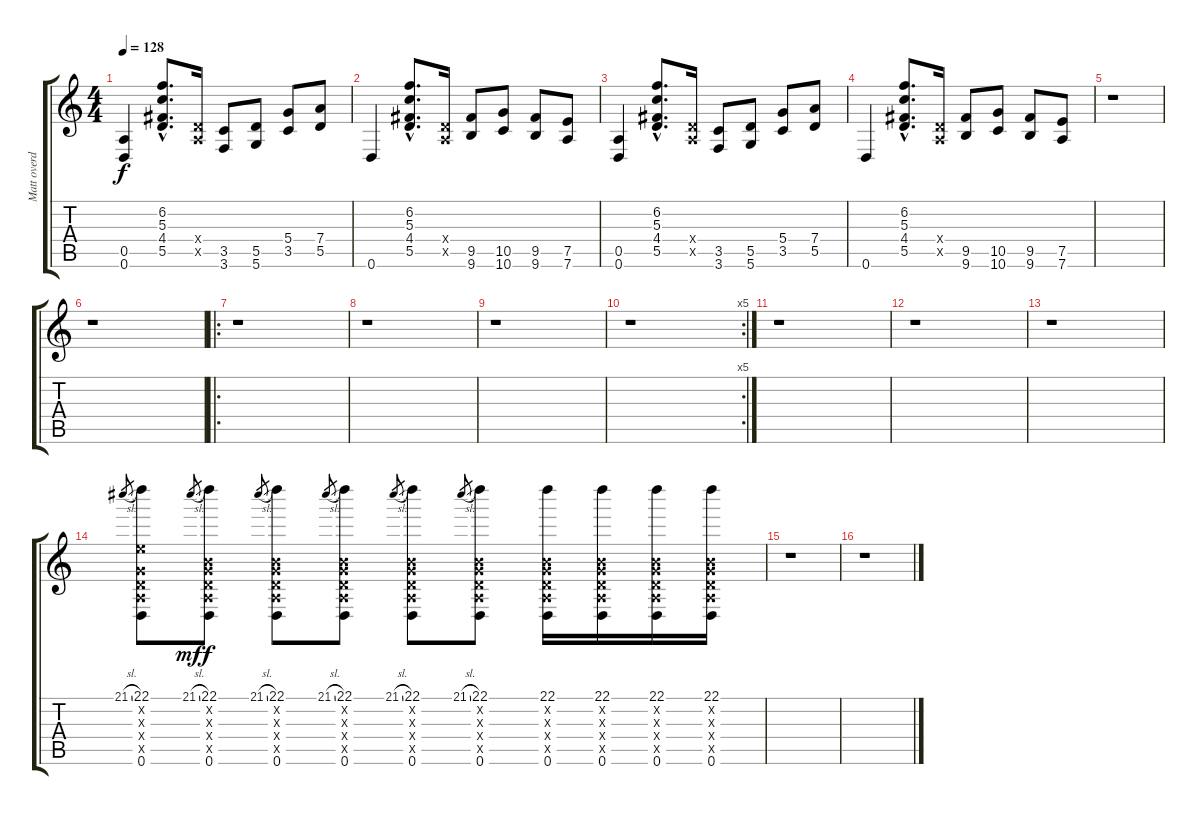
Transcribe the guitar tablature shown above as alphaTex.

\track ("Matt overdubs" "Matt overd") {instrument overdrivenguitar}
\staff {score tabs}
\tuning (E4 B3 G3 D3 A2 D2) {hide}
\ts (4 4)
\tempo 128
\clef g2
\ks c
(0.5 0.6).4{dy f} (6.2{hac} 5.3{hac} 4.4{hac} 5.5{hac}).8{d} (0.4{x} 0.5{x}).16 (3.5 3.6).8 (5.5 5.6).8 (5.4 3.5).8 (7.4 5.5).8 |
0.6.4 (6.2{hac} 5.3{hac} 4.4{hac} 5.5{hac}).8{d} (0.4{x} 0.5{x}).16 (9.5 9.6).8 (10.5 10.6).8 (9.5 9.6).8 (7.5 7.6).8 |
(0.5 0.6).4 (6.2{hac} 5.3{hac} 4.4{hac} 5.5{hac}).8{d} (0.4{x} 0.5{x}).16 (3.5 3.6).8 (5.5 5.6).8 (5.4 3.5).8 (7.4 5.5).8 |
0.6.4 (6.2{hac} 5.3{hac} 4.4{hac} 5.5{hac}).8{d} (0.4{x} 0.5{x}).16 (9.5 9.6).8 (10.5 10.6).8 (9.5 9.6).8 (7.5 7.6).8 |
r.1 |
r.1 |
\ro
r.1 |
r.1 |
r.1 |
\rc 5
r.1 |
r.1 |
r.1 |
r.1{instrument guitarfretnoise} |
21.1{sl}.8{gr} (22.1 5.2{x} 0.3{x} 0.4{x} 0.5{x} 0.6).8{instrument guitarfretnoise} 21.1{sl}.8{gr dy mf} (22.1 0.2{x} 0.3{x} 0.4{x} 0.5{x} 0.6).8{dy f} 21.1{sl}.8{gr} (22.1 0.2{x} 0.3{x} 0.4{x} 0.5{x} 0.6).8 21.1{sl}.8{gr} (22.1 0.2{x} 0.3{x} 0.4{x} 0.5{x} 0.6).8 21.1{sl}.8{gr} (22.1 0.2{x} 0.3{x} 0.4{x} 0.5{x} 0.6).8 21.1{sl}.8{gr} (22.1 0.2{x} 0.3{x} 0.4{x} 0.5{x} 0.6).8 (22.1 0.2{x} 0.3{x} 0.4{x} 0.5{x} 0.6).16 (22.1 0.2{x} 0.3{x} 0.4{x} 0.5{x} 0.6).16 (22.1 0.2{x} 0.3{x} 0.4{x} 0.5{x} 0.6).16 (22.1 0.2{x} 0.3{x} 0.4{x} 0.5{x} 0.6).16 |
r.1 |
r.1
